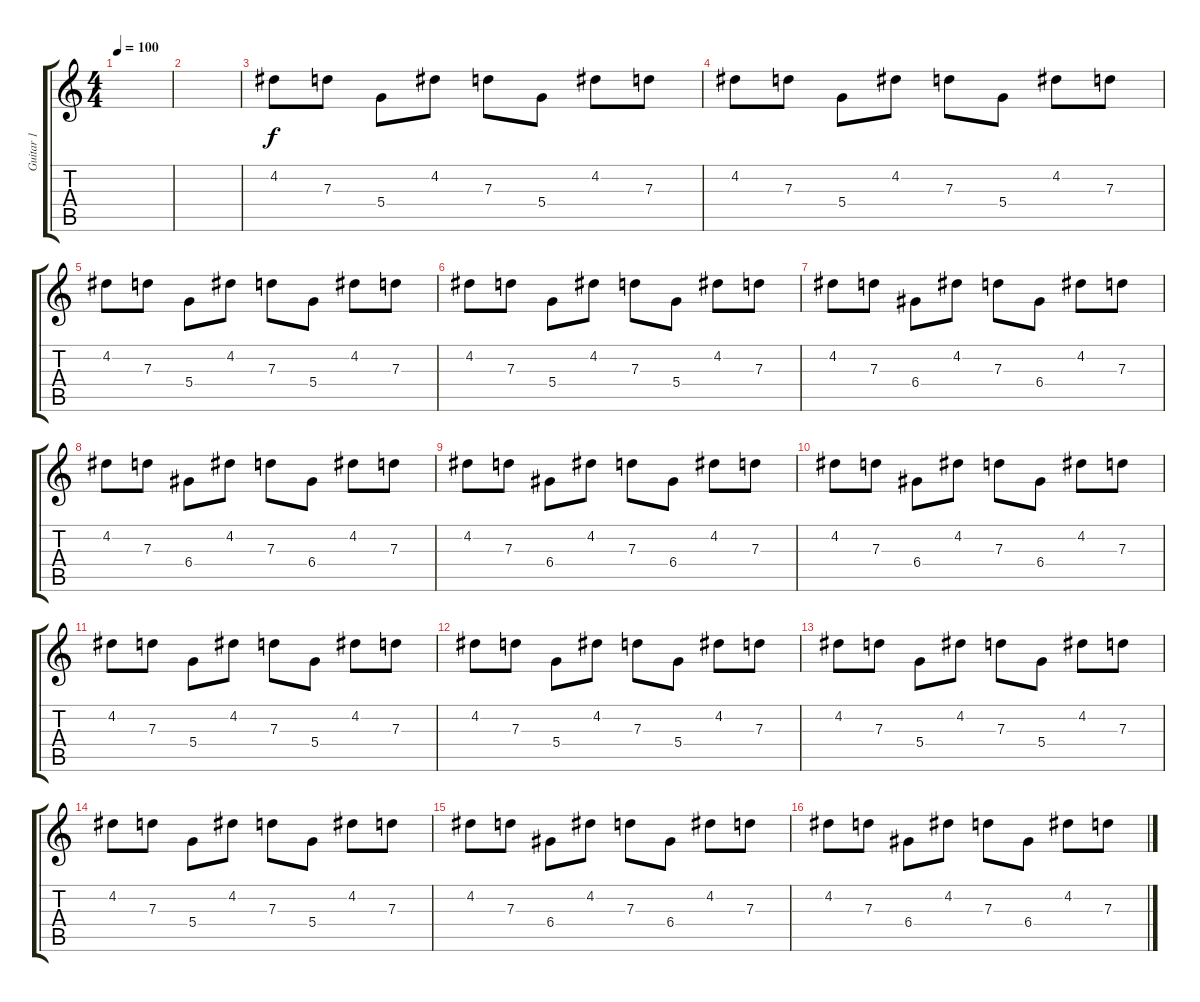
\track ("Guitar 1" "Guitar 1") {instrument acousticguitarsteel}
\staff {score tabs}
\tuning (E4 B3 G3 D3 A2 E2) {hide}
\ts (4 4)
\tempo 100
\clef g2
\ks c
|
|
4.2.8 7.3.8 5.4.8 4.2.8 7.3.8 5.4.8 4.2.8 7.3.8 |
4.2.8 7.3.8 5.4.8 4.2.8 7.3.8 5.4.8 4.2.8 7.3.8 |
4.2.8 7.3.8 5.4.8 4.2.8 7.3.8 5.4.8 4.2.8 7.3.8 |
4.2.8 7.3.8 5.4.8 4.2.8 7.3.8 5.4.8 4.2.8 7.3.8 |
4.2.8 7.3.8 6.4.8 4.2.8 7.3.8 6.4.8 4.2.8 7.3.8 |
4.2.8 7.3.8 6.4.8 4.2.8 7.3.8 6.4.8 4.2.8 7.3.8 |
4.2.8 7.3.8 6.4.8 4.2.8 7.3.8 6.4.8 4.2.8 7.3.8 |
4.2.8 7.3.8 6.4.8 4.2.8 7.3.8 6.4.8 4.2.8 7.3.8 |
4.2.8 7.3.8 5.4.8 4.2.8 7.3.8 5.4.8 4.2.8 7.3.8 |
4.2.8 7.3.8 5.4.8 4.2.8 7.3.8 5.4.8 4.2.8 7.3.8 |
4.2.8 7.3.8 5.4.8 4.2.8 7.3.8 5.4.8 4.2.8 7.3.8 |
4.2.8 7.3.8 5.4.8 4.2.8 7.3.8 5.4.8 4.2.8 7.3.8 |
4.2.8 7.3.8 6.4.8 4.2.8 7.3.8 6.4.8 4.2.8 7.3.8 |
4.2.8 7.3.8 6.4.8 4.2.8 7.3.8 6.4.8 4.2.8 7.3.8
